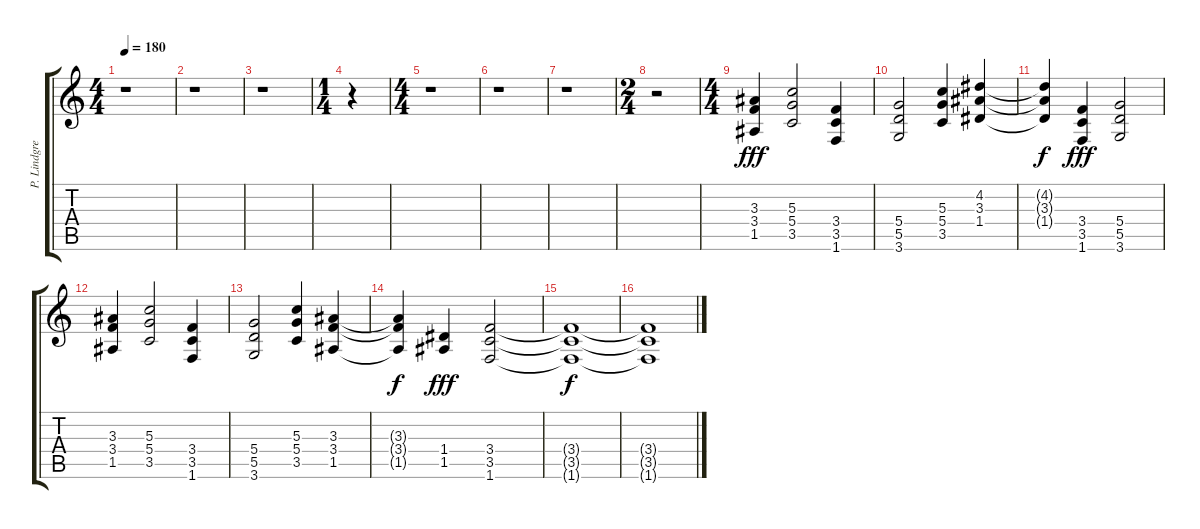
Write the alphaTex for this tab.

\track ("P. Lindgren" "P. Lindgre") {instrument distortionguitar}
\staff {score tabs}
\tuning (E4 B3 G3 D3 A2 E2) {hide}
\ts (4 4)
\tempo 180
\clef g2
\ks c
r.1{dy fff instrument distortionguitar} |
r.1 |
r.1 |
\ts (1 4)
r.4 |
\ts (4 4)
r.1 |
r.1 |
r.1 |
\ts (2 4)
r.2 |
\ts (4 4)
(3.3 3.4 1.5).4 (5.3 5.4 3.5).2 (3.4 3.5 1.6).4 |
(5.4 5.5 3.6).2 (5.3 5.4 3.5).4 (4.2 3.3 1.4).4 |
(4.2{t} 3.3{t} 1.4{t}).4{dy f} (3.4 3.5 1.6).4{dy fff} (5.4 5.5 3.6).2 |
(3.3 3.4 1.5).4 (5.3 5.4 3.5).2 (3.4 3.5 1.6).4 |
(5.4 5.5 3.6).2 (5.3 5.4 3.5).4 (3.3 3.4 1.5).4 |
(3.3{t} 3.4{t} 1.5{t}).4{dy f} (1.4 1.5).4{dy fff} (3.4 3.5 1.6).2 |
(3.4{t} 3.5{t} 1.6{t}).1{dy f} |
(3.4{t} 3.5{t} 1.6{t}).1
